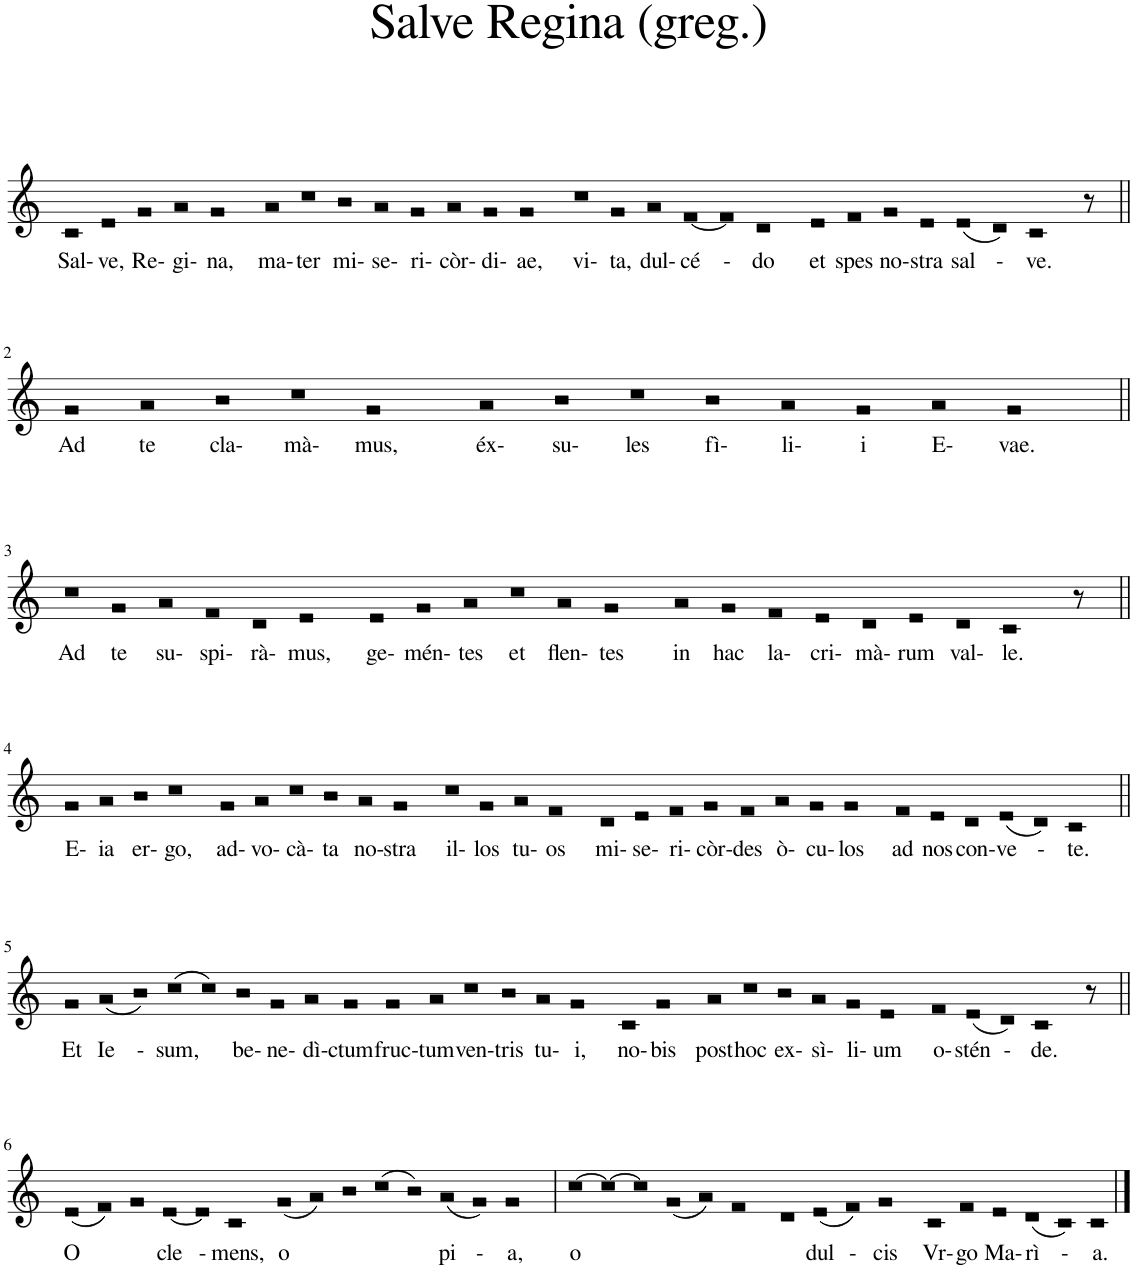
**kern	**text
*part1	*part1
*staff1	*staff1
*I"Voice	*
*clefG2	*
*k[]	*
*M14/8	*
=1	=1
!	!LO:LY:b
8c	Sal-
!	!LO:LY:b
8e	ve,
!	!LO:LY:b
8g	Re-
!	!LO:LY:b
8a	gi-
!	!LO:LY:b
4g	na,
!	!LO:LY:b
8a	ma-
!	!LO:LY:b
8cc	ter
!	!LO:LY:b
8b	mi-
!	!LO:LY:b
8a	se-
!	!LO:LY:b
8g	ri-
!	!LO:LY:b
8a	còr-
!	!LO:LY:b
8g	di-
!	!LO:LY:b
[8g	ae,
8ryy	.
!	!LO:LY:b
8cc	vi-
!	!LO:LY:b
8g	ta,
!	!LO:LY:b
8a	dul-
!	!LO:LY:b
[8fL	cé
!	!LO:LY:b
8fJ]	-
!	!LO:LY:b
4d	do
!	!LO:LY:b
8e	et
!	!LO:LY:b
8f	spes
!	!LO:LY:b
8g	no-
!	!LO:LY:b
8e	stra
!	!LO:LY:b
(8eL	sal
!	!LO:LY:b
8dJ)	-
!	!LO:LY:b
4c	ve.
8r	.
!!LO:LB:g=z
=2||	=2||
!	!LO:LY:b
8g	Ad
8g]	.
!	!LO:LY:b
8a	te
!	!LO:LY:b
8b	cla-
!	!LO:LY:b
8cc	mà-
!	!LO:LY:b
4g	mus,
!	!LO:LY:b
8a	éx-
!	!LO:LY:b
8b	su-
!	!LO:LY:b
8cc	les
!	!LO:LY:b
8b	fì-
!	!LO:LY:b
8a	li-
!	!LO:LY:b
8g	i
!	!LO:LY:b
8a	E-
!	!LO:LY:b
[8g	vae.
!!LO:LB:g=z
=3||	=3||
!	!LO:LY:b
8cc	Ad
8g]	.
!	!LO:LY:b
8g	te
!	!LO:LY:b
8a	su-
!	!LO:LY:b
8f	spi-
!	!LO:LY:b
8d	rà-
!	!LO:LY:b
4e	mus,
!	!LO:LY:b
8e	ge-
!	!LO:LY:b
8g	mén-
!	!LO:LY:b
8a	tes
!	!LO:LY:b
8cc	et
!	!LO:LY:b
8a	flen-
!	!LO:LY:b
4g	tes
!	!LO:LY:b
8a	in
!	!LO:LY:b
8g	hac
!	!LO:LY:b
8f	la-
!	!LO:LY:b
8e	cri-
!	!LO:LY:b
8d	mà-
!	!LO:LY:b
8e	rum
!	!LO:LY:b
8d	val-
!	!LO:LY:b
4c	le.
8r	.
!!LO:LB:g=z
=4||	=4||
!	!LO:LY:b
8g	E-
!	!LO:LY:b
8a	ia
!	!LO:LY:b
8b	er-
!	!LO:LY:b
4cc	go,
!	!LO:LY:b
8g	ad-
!	!LO:LY:b
8a	vo-
!	!LO:LY:b
8cc	cà-
!	!LO:LY:b
8b	ta
!	!LO:LY:b
8a	no-
!	!LO:LY:b
4g	stra
!	!LO:LY:b
8cc	il-
!	!LO:LY:b
8g	los
!	!LO:LY:b
8a	tu-
!	!LO:LY:b
4f	os
!	!LO:LY:b
8d	mi-
!	!LO:LY:b
8e	se-
!	!LO:LY:b
8f	ri-
!	!LO:LY:b
8g	còr-
!	!LO:LY:b
8f	des
!	!LO:LY:b
8a	ò-
!	!LO:LY:b
8g	cu-
!	!LO:LY:b
4g	los
!	!LO:LY:b
8f	ad
!	!LO:LY:b
8e	nos
!	!LO:LY:b
8d	con-
!	!LO:LY:b
(8eL	ve
!	!LO:LY:b
8dJ)	-
!	!LO:LY:b
4c	te.
!!LO:LB:g=z
=5||	=5||
!	!LO:LY:b
8g	Et
!	!LO:LY:b
(8aL	Ie
!	!LO:LY:b
8bJ)	-
!	!LO:LY:b
(8ccL	sum,
8ccJ)	.
!	!LO:LY:b
8b	be-
!	!LO:LY:b
8g	ne-
!	!LO:LY:b
8a	dì-
!	!LO:LY:b
8g	ctum
!	!LO:LY:b
8g	fruc-
!	!LO:LY:b
8a	tum
!	!LO:LY:b
8cc	ven-
!	!LO:LY:b
8b	tris
!	!LO:LY:b
8a	tu-
!	!LO:LY:b
4g	i,
!	!LO:LY:b
8c	no-
!	!LO:LY:b
4g	bis
!	!LO:LY:b
8a	post
!	!LO:LY:b
8cc	hoc
!	!LO:LY:b
8b	ex-
!	!LO:LY:b
8a	sì-
!	!LO:LY:b
8g	li-
!	!LO:LY:b
4e	um
!	!LO:LY:b
8f	o-
!	!LO:LY:b
(8eL	stén
!	!LO:LY:b
8dJ)	-
!	!LO:LY:b
4c	de.
8r	.
!!LO:LB:g=z
=6||	=6||
!	!LO:LY:b
(8eL	O
8f)	.
8gJ	.
!	!LO:LY:b
[8eL	cle
!	!LO:LY:b
8eJ]	-
!	!LO:LY:b
4c	mens,
!	!LO:LY:b
(8gL	o
8a)	.
8bJ	.
(8ccL	.
8bJ)	.
!	!LO:LY:b
(8aL	pi
!	!LO:LY:b
8gJ)	-
!	!LO:LY:b
4g	a,
=7	=7
!	!LO:LY:b
[8ccL	o
8cc_	.
8ccJ]	.
(8gL	.
8aJ)	.
4f	.
8d	.
!	!LO:LY:b
(8eL	dul
!	!LO:LY:b
8fJ)	-
!	!LO:LY:b
4g	cis
!	!LO:LY:b
8c	Vr-
!	!LO:LY:b
8f	go
!	!LO:LY:b
8e	Ma-
!	!LO:LY:b
(8dL	rì
!	!LO:LY:b
8cJ)	-
!	!LO:LY:b
4c	a.
==	==
*-	*-
